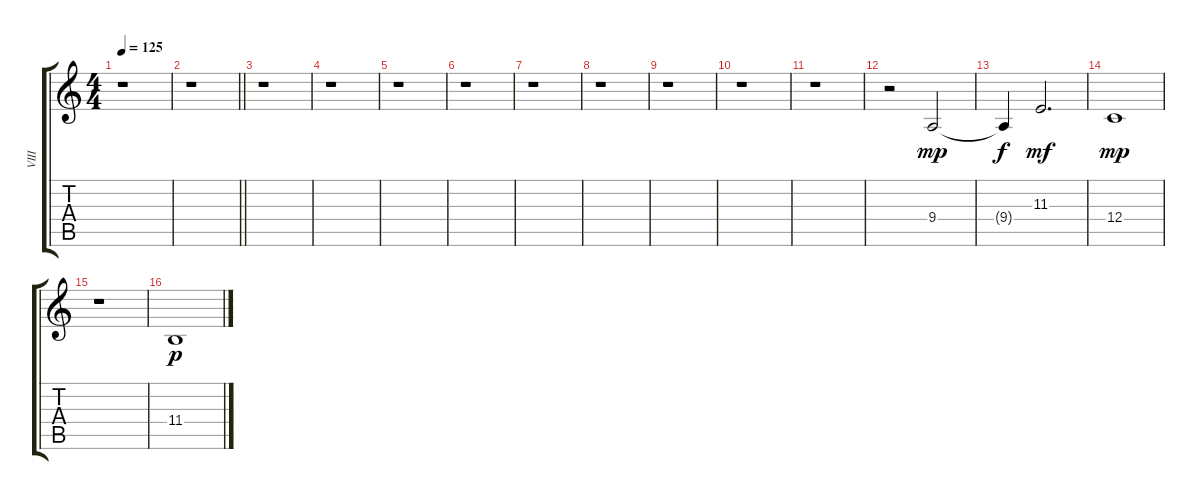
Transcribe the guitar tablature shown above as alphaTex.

\track ("VIII" "VIII") {instrument celesta}
\staff {score tabs}
\tuning (D4 A3 F3 C3 G2 D2) {hide}
\ts (4 4)
\tempo 125
\clef g2
\ks c
r.1{dy mp} |
\barLineRight lightlight
r.1 |
\section ("" "")
r.1 |
r.1 |
r.1 |
r.1 |
r.1 |
r.1 |
r.1 |
r.1 |
r.1 |
r.2 9.4.2 |
9.4{t}.4{dy f} 11.3.2{d dy mf} |
12.4.1{dy mp} |
r.1 |
11.4.1{dy p}
